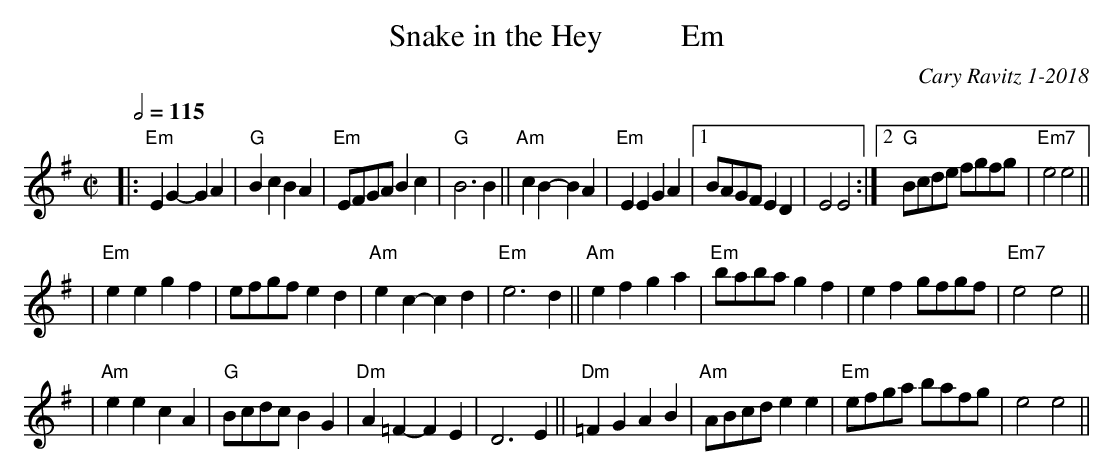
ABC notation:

X:1
T: Snake in the Hey          Em
C: Cary Ravitz 1-2018
L: 1/8
M: C|
Q: 1/2=115
K: Em
|: "Em"E2 G2-G2A2 | "G"B2c2B2A2 | "Em" EFGA B2 c2 | "G"B6B2 || "Am"c2 B2-B2A2 | "Em"E2E2G2A2  | [1 BAGF E2 D2 | E4 E4 :| [2 "G"Bcde fgfg | "Em7"e4 e4 ||
| "Em"e2e2 g2f2 | efgf e2 d2 | "Am"e2c2-c2d2 | "Em"e6 d2 || "Am" e2f2g2a2 | "Em"baba g2f2 | e2f2 gfgf | "Em7"e4 e4 ||
| "Am"e2e2 c2A2 |"G" Bcdc B2 G2 | "Dm"A2=F2-F2E2 | D6 E2 || "Dm"=F2G2A2B2 | "Am"ABcde2e2 | "Em"efga bafg | e4 e4 ||
